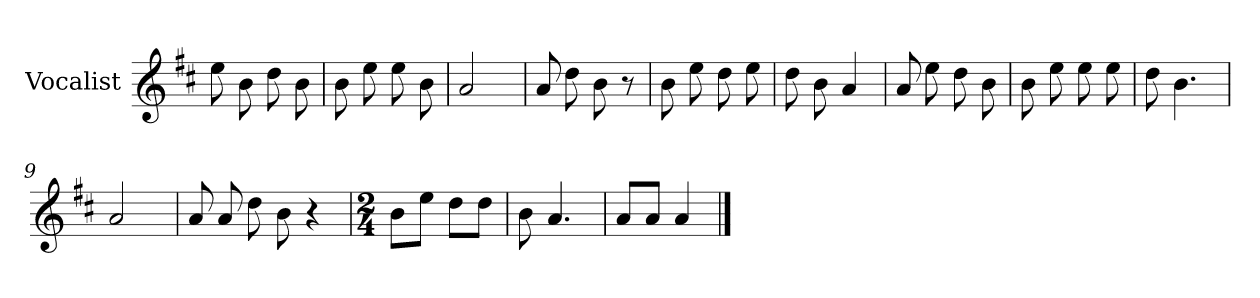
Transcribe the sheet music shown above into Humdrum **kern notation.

**kern
*part1
*staff1
*I"Vocalist
*k[f#c#]
*D:
=
8ee
8b
8dd
8b
=1
8b
8ee
8ee
8b
=2
2a
=3
8a
8dd
8b
8r
=4
8b
8ee
8dd
8ee
=5
8dd
8b
4a
=6
8a
8ee
8dd
8b
=7
8b
8ee
8ee
8ee
=8
8dd
4.b
=9
2a
=10
8a
8a
8dd
8b
4r
=11
*M2/4
8bL
8eeJ
8ddL
8ddJ
=12
8b
4.a
=13
8aL
8aJ
4a
==
*-
